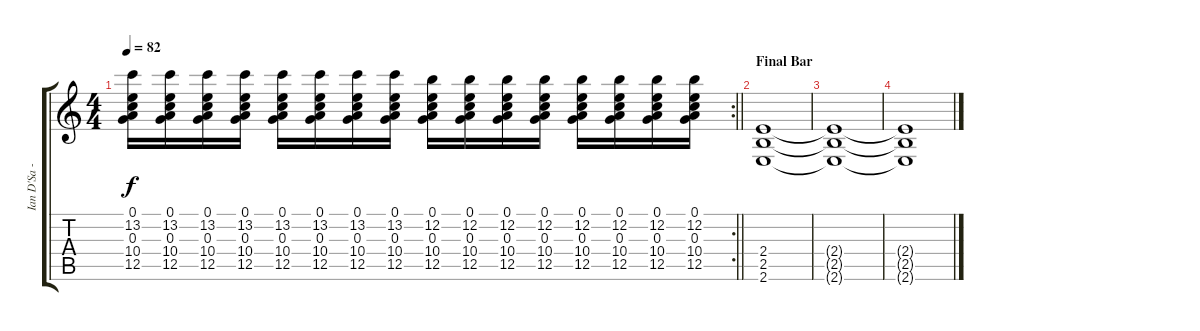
\track ("Ian D'Sa - Rhythm Guitar (Clean Electri" "Ian D'Sa -") {instrument electricguitarclean}
\staff {score tabs}
\tuning (E4 B3 G3 D3 A2 D2) {hide}
\rc 2
\ts (4 4)
\tempo 82
\clef g2
\barLineRight lightlight
\ks c
(0.1 13.2 0.3 10.4 12.5).16{dy f} (0.1 13.2 0.3 10.4 12.5).16 (0.1 13.2 0.3 10.4 12.5).16 (0.1 13.2 0.3 10.4 12.5).16 (0.1 13.2 0.3 10.4 12.5).16 (0.1 13.2 0.3 10.4 12.5).16 (0.1 13.2 0.3 10.4 12.5).16 (0.1 13.2 0.3 10.4 12.5).16 (0.1 12.2 0.3 10.4 12.5).16 (0.1 12.2 0.3 10.4 12.5).16 (0.1 12.2 0.3 10.4 12.5).16 (0.1 12.2 0.3 10.4 12.5).16 (0.1 12.2 0.3 10.4 12.5).16 (0.1 12.2 0.3 10.4 12.5).16 (0.1 12.2 0.3 10.4 12.5).16 (0.1 12.2 0.3 10.4 12.5).16 |
\section ("" "Final Bar")
(2.4 2.5 2.6).1 |
(2.4{t} 2.5{t} 2.6{t}).1 |
(2.4{t} 2.5{t} 2.6{t}).1
